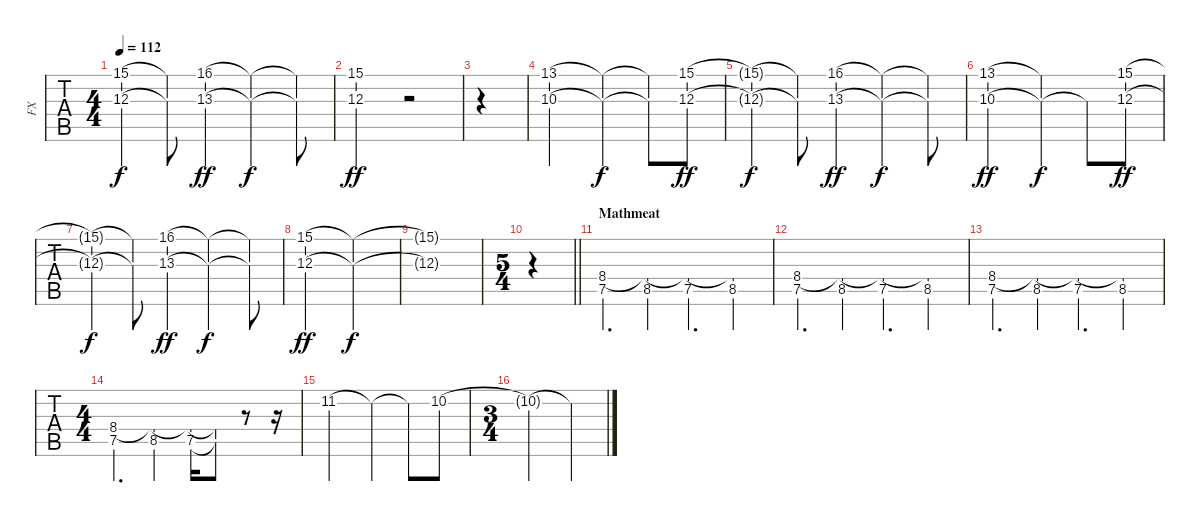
\track ("FX" "FX") {instrument stringensemble1}
\staff {tabs}
\tuning (Db4 Ab3 E3 B2 Gb2 B1) {hide}
\ts (4 4)
\tempo 112
\clef g2
\ks c
(15.1{t} 12.3{t}).4{dy f} (15.1{t} 12.3{t}).8 (16.1 13.3).4{dy ff} (16.1{t} 13.3{t}).4{dy f} (16.1{t} 13.3{t}).8 |
(15.1 12.3).2{dy ff} r.2 |
|
(13.1 10.3).2 (13.1{t} 10.3{t}).4{dy f} (13.1{t} 10.3{t}).8 (15.1 12.3).8{dy ff} |
(15.1{t} 12.3{t}).4{dy f} (15.1{t} 12.3{t}).8 (16.1 13.3).4{dy ff} (16.1{t} 13.3{t}).4{dy f} (16.1{t} 13.3{t}).8 |
(13.1 10.3).2{dy ff} (13.1{t} 10.3{t}).4{dy f} 10.3{t}.8 (15.1 12.3).8{dy ff} |
(15.1{t} 12.3{t}).4{dy f} (15.1{t} 12.3{t}).8 (16.1 13.3).4{dy ff} (16.1{t} 13.3{t}).4{dy f} (16.1{t} 13.3{t}).8 |
(15.1 12.3).2{dy ff} (15.1{t} 12.3{t}).2{dy f} |
(15.1{t} 12.3{t}).1 |
\ts (5 4)
\barLineRight lightlight
|
\section ("" "Mathmeat")
(8.4 7.5).4{d instrument distortionguitar} (8.4{t} 8.5).4 (8.4{t} 7.5).4{d} (8.4{t} 8.5).4 |
(8.4 7.5).4{d} (8.4{t} 8.5).4 (8.4{t} 7.5).4{d} (8.4{t} 8.5).4 |
(8.4 7.5).4{d} (8.4{t} 8.5).4 (8.4{t} 7.5).4{d} (8.4{t} 8.5).4 |
\ts (4 4)
(8.4 7.5).4{d} (8.4{t} 8.5).4 (8.4{t} 7.5).16 (8.4{t} 7.5{t}).8 r.8 r.16 |
11.2.2{instrument stringensemble1} 11.2{t}.4 11.2{t}.8 10.2.8 |
\ts (3 4)
10.2{t}.2 10.2{t}.4
